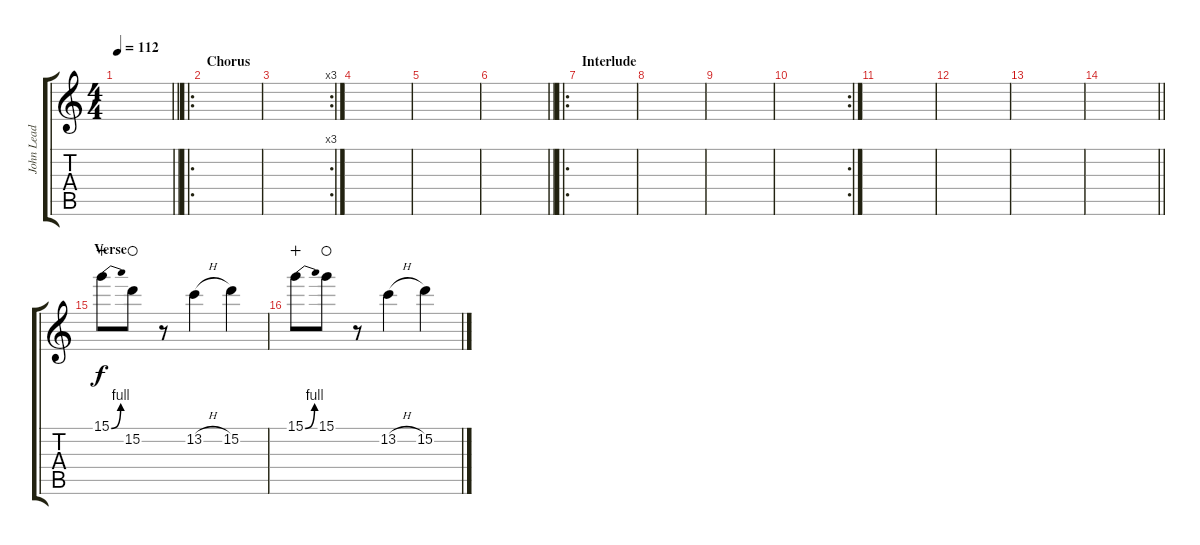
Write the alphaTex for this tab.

\track ("John Lead Guitar" "John Lead ") {instrument distortionguitar}
\staff {score tabs}
\tuning (E4 B3 G3 D3 A2 E2) {hide}
\ts (4 4)
\tempo 112
\clef g2
\barLineRight lightlight
\ks c
|
\ro
\section ("" "Chorus")
|
\rc 3
|
|
|
\barLineRight lightlight
|
\ro
\section ("" "Interlude")
|
|
|
\rc 2
|
|
|
|
\barLineRight lightlight
|
\section ("" "Verse")
15.1{be (bend 0 0 60 4)}.8{wahc} 15.2.8{waho} r.8 13.2{h}.4 15.2.4 |
15.1{be (bend 0 0 60 4)}.8{wahc} 15.1.8{waho} r.8 13.2{h}.4 15.2.4
